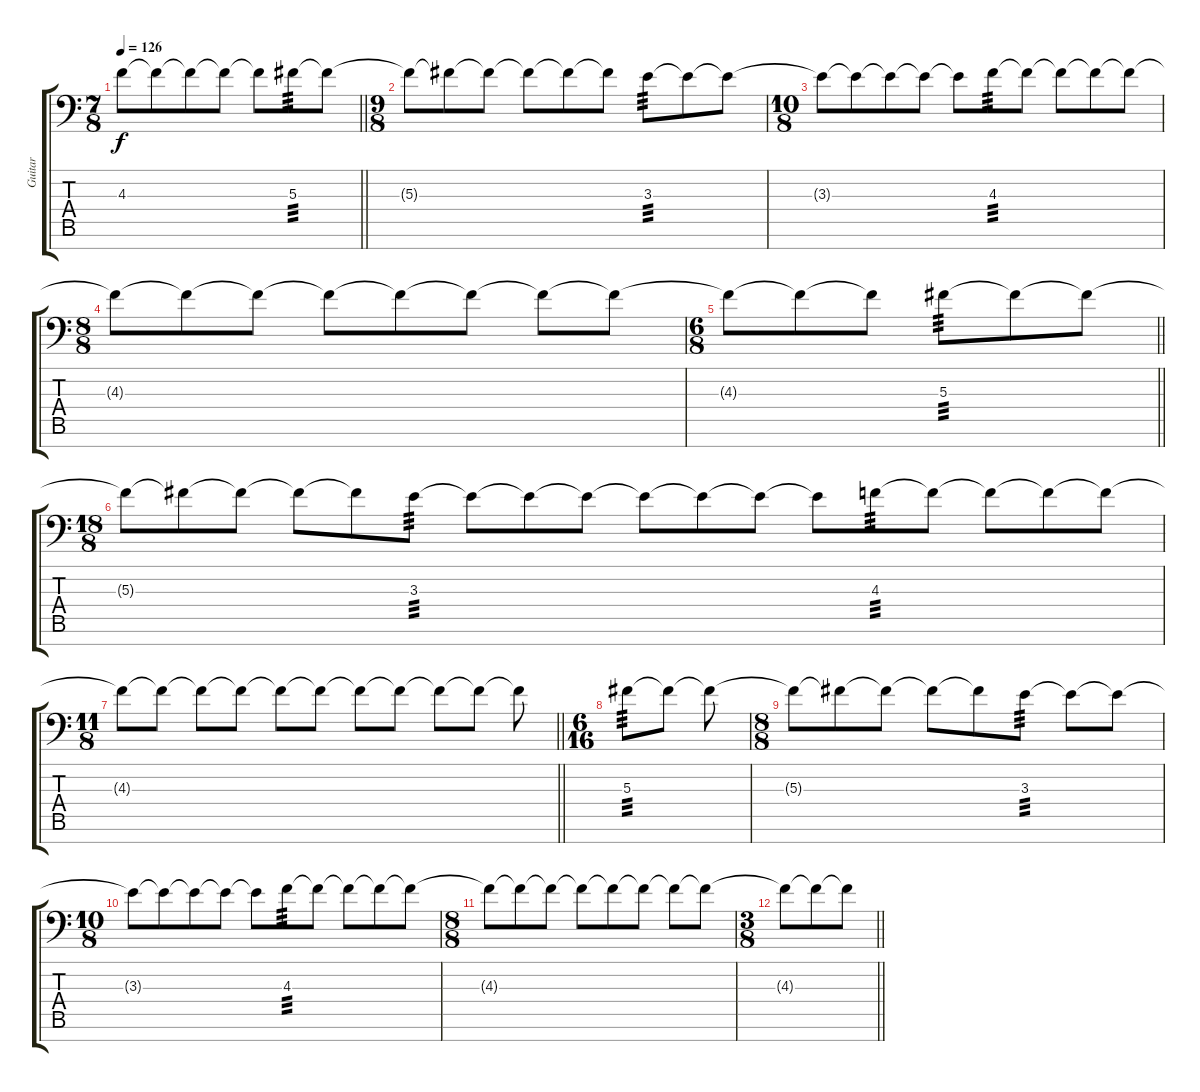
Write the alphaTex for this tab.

\track ("Guitar" "Guitar") {instrument overdrivenguitar}
\staff {score tabs}
\tuning (Bb3 Gb3 Db3 Ab2 Eb2 Bb1 F1) {hide}
\ts (7 8)
\tempo 126
\clef f4
\barLineRight lightlight
\ks c
4.3{t}.8{dy f} 4.3{t}.8 4.3{t}.8 4.3{t}.8 4.3{t}.8 5.3.8{tp 3} 5.3{t}.8 |
\ts (9 8)
5.3{t}.8 5.3{t}.8 5.3{t}.8 5.3{t}.8 5.3{t}.8 5.3{t}.8 3.3.8{tp 3} 3.3{t}.8 3.3{t}.8 |
\ts (10 8)
3.3{t}.8 3.3{t}.8 3.3{t}.8 3.3{t}.8 3.3{t}.8 4.3.8{tp 3} 4.3{t}.8 4.3{t}.8 4.3{t}.8 4.3{t}.8 |
\ts (8 8)
4.3{t}.8 4.3{t}.8 4.3{t}.8 4.3{t}.8 4.3{t}.8 4.3{t}.8 4.3{t}.8 4.3{t}.8 |
\ts (6 8)
\barLineRight lightlight
4.3{t}.8 4.3{t}.8 4.3{t}.8 5.3.8{tp 3} 5.3{t}.8 5.3{t}.8 |
\ts (18 8)
5.3{t}.8 5.3{t}.8 5.3{t}.8 5.3{t}.8 5.3{t}.8 3.3.8{tp 3} 3.3{t}.8 3.3{t}.8 3.3{t}.8 3.3{t}.8 3.3{t}.8 3.3{t}.8 3.3{t}.8 4.3.8{tp 3} 4.3{t}.8 4.3{t}.8 4.3{t}.8 4.3{t}.8 |
\ts (11 8)
\barLineRight lightlight
4.3{t}.8 4.3{t}.8 4.3{t}.8 4.3{t}.8 4.3{t}.8 4.3{t}.8 4.3{t}.8 4.3{t}.8 4.3{t}.8 4.3{t}.8 4.3{t}.8 |
\ts (6 16)
5.3.8{tp 3} 5.3{t}.8 5.3{t}.8 |
\ts (8 8)
5.3{t}.8 5.3{t}.8 5.3{t}.8 5.3{t}.8 5.3{t}.8 3.3.8{tp 3} 3.3{t}.8 3.3{t}.8 |
\ts (10 8)
3.3{t}.8 3.3{t}.8 3.3{t}.8 3.3{t}.8 3.3{t}.8 4.3.8{tp 3} 4.3{t}.8 4.3{t}.8 4.3{t}.8 4.3{t}.8 |
\ts (8 8)
4.3{t}.8 4.3{t}.8 4.3{t}.8 4.3{t}.8 4.3{t}.8 4.3{t}.8 4.3{t}.8 4.3{t}.8 |
\ts (3 8)
\barLineRight lightlight
4.3{t}.8 4.3{t}.8 4.3{t}.8
